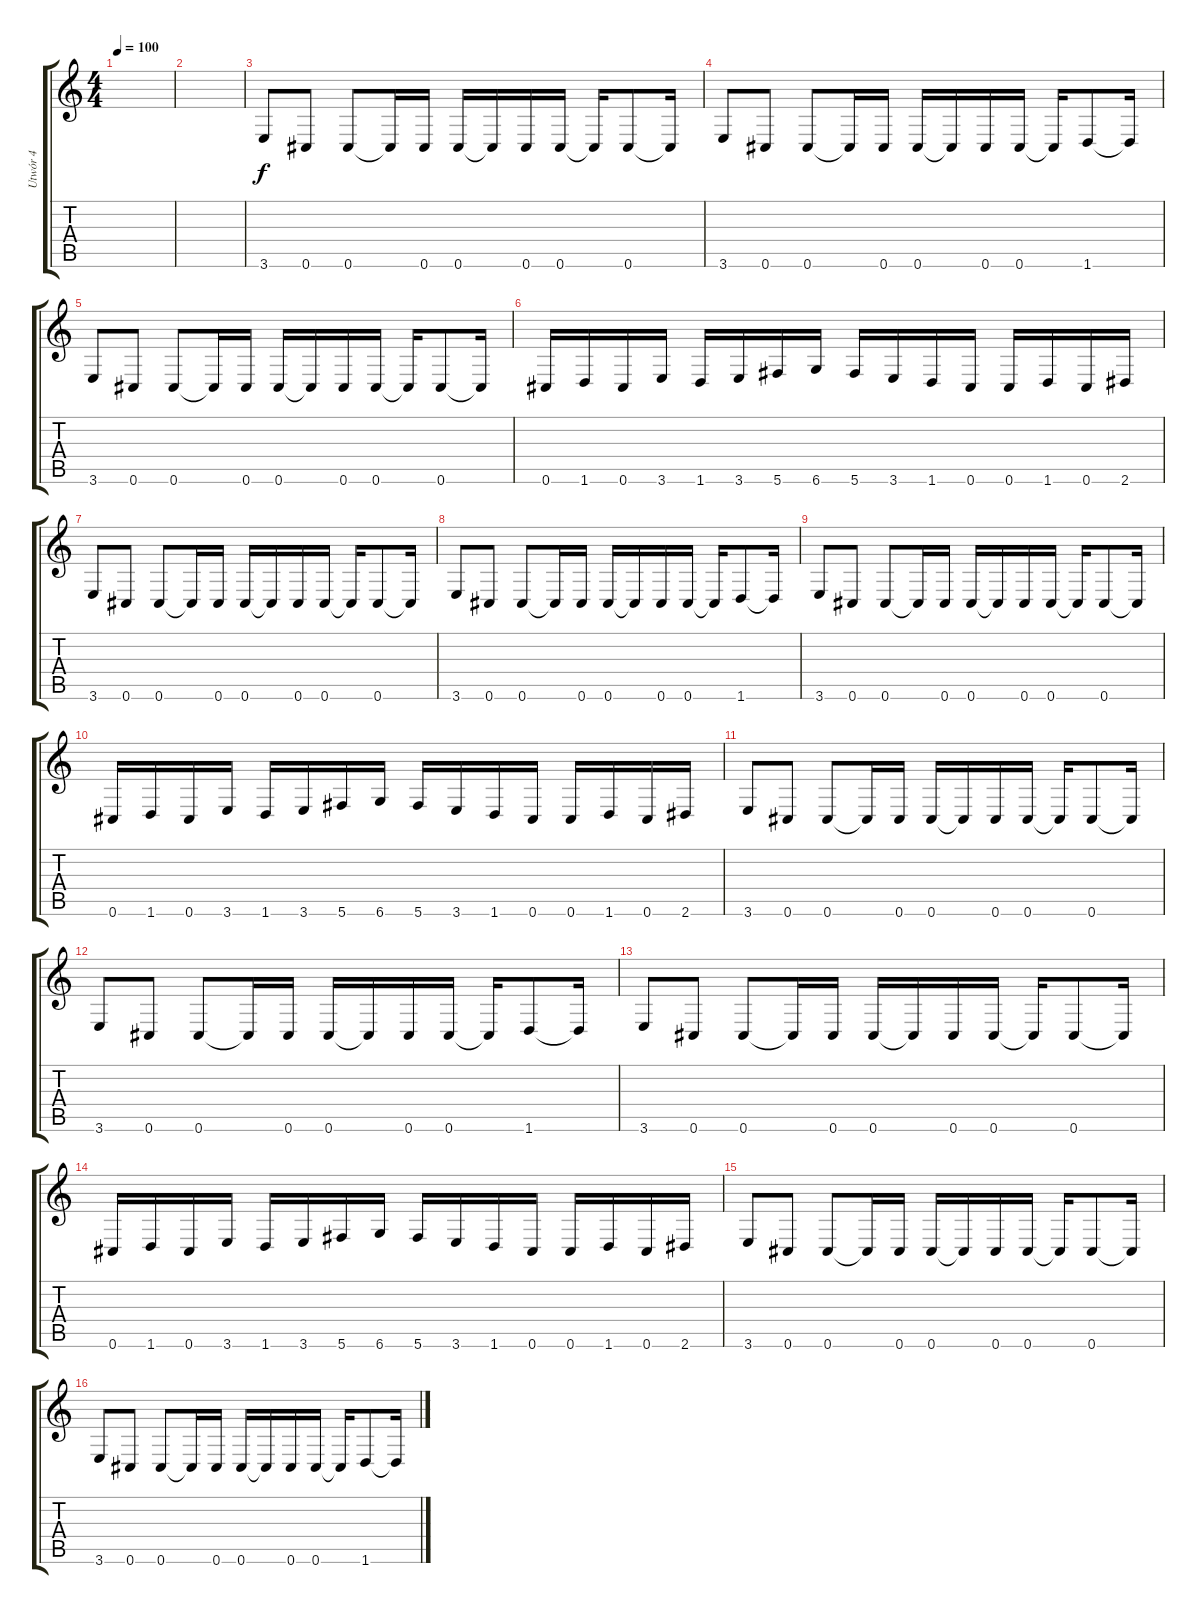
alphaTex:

\track ("Utwór 4" "Utwór 4") {instrument electricbasspick}
\staff {score tabs}
\tuning (Db4 Ab3 E3 B2 Gb2 Db2) {hide}
\ts (4 4)
\tempo 100
\clef g2
\ks c
|
|
3.6.8 0.6.8 0.6.8 0.6{t}.16 0.6.16 0.6.16 0.6{t}.16 0.6.16 0.6.16 0.6{t}.16 0.6.8 0.6{t}.16 |
3.6.8 0.6.8 0.6.8 0.6{t}.16 0.6.16 0.6.16 0.6{t}.16 0.6.16 0.6.16 0.6{t}.16 1.6.8 1.6{t}.16 |
3.6.8 0.6.8 0.6.8 0.6{t}.16 0.6.16 0.6.16 0.6{t}.16 0.6.16 0.6.16 0.6{t}.16 0.6.8 0.6{t}.16 |
0.6.16 1.6.16 0.6.16 3.6.16 1.6.16 3.6.16 5.6.16 6.6.16 5.6.16 3.6.16 1.6.16 0.6.16 0.6.16 1.6.16 0.6.16 2.6.16 |
3.6.8 0.6.8 0.6.8 0.6{t}.16 0.6.16 0.6.16 0.6{t}.16 0.6.16 0.6.16 0.6{t}.16 0.6.8 0.6{t}.16 |
3.6.8 0.6.8 0.6.8 0.6{t}.16 0.6.16 0.6.16 0.6{t}.16 0.6.16 0.6.16 0.6{t}.16 1.6.8 1.6{t}.16 |
3.6.8 0.6.8 0.6.8 0.6{t}.16 0.6.16 0.6.16 0.6{t}.16 0.6.16 0.6.16 0.6{t}.16 0.6.8 0.6{t}.16 |
0.6.16 1.6.16 0.6.16 3.6.16 1.6.16 3.6.16 5.6.16 6.6.16 5.6.16 3.6.16 1.6.16 0.6.16 0.6.16 1.6.16 0.6.16 2.6.16 |
3.6.8 0.6.8 0.6.8 0.6{t}.16 0.6.16 0.6.16 0.6{t}.16 0.6.16 0.6.16 0.6{t}.16 0.6.8 0.6{t}.16 |
3.6.8 0.6.8 0.6.8 0.6{t}.16 0.6.16 0.6.16 0.6{t}.16 0.6.16 0.6.16 0.6{t}.16 1.6.8 1.6{t}.16 |
3.6.8 0.6.8 0.6.8 0.6{t}.16 0.6.16 0.6.16 0.6{t}.16 0.6.16 0.6.16 0.6{t}.16 0.6.8 0.6{t}.16 |
0.6.16 1.6.16 0.6.16 3.6.16 1.6.16 3.6.16 5.6.16 6.6.16 5.6.16 3.6.16 1.6.16 0.6.16 0.6.16 1.6.16 0.6.16 2.6.16 |
3.6.8 0.6.8 0.6.8 0.6{t}.16 0.6.16 0.6.16 0.6{t}.16 0.6.16 0.6.16 0.6{t}.16 0.6.8 0.6{t}.16 |
3.6.8 0.6.8 0.6.8 0.6{t}.16 0.6.16 0.6.16 0.6{t}.16 0.6.16 0.6.16 0.6{t}.16 1.6.8 1.6{t}.16
